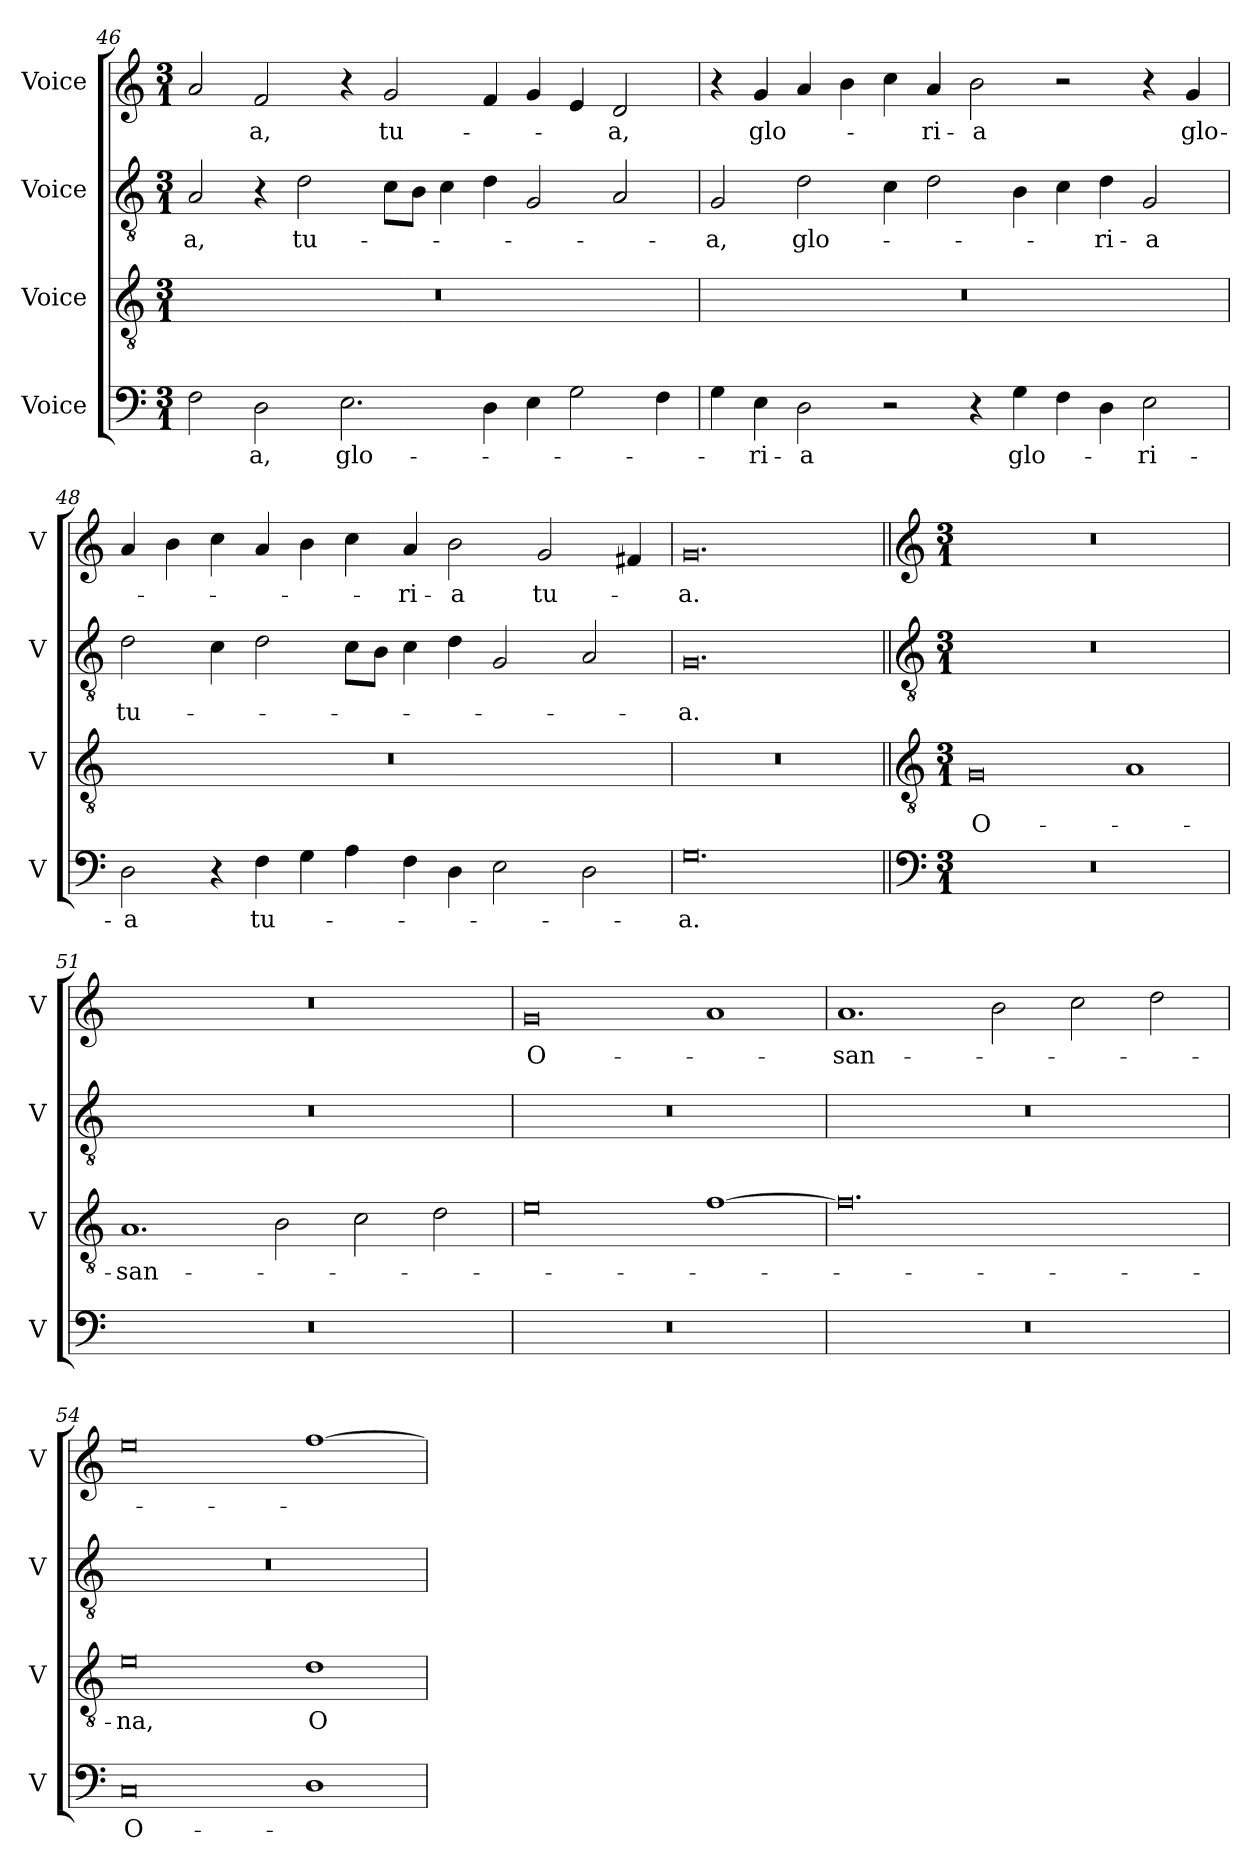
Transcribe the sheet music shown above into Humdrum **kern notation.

**kern	**text	**kern	**text	**kern	**text	**kern	**text
*part4	*part4	*part3	*part3	*part2	*part2	*part1	*part1
*staff4	*staff4	*staff3	*staff3	*staff2	*staff2	*staff1	*staff1
*I"Voice	*	*I"Voice	*	*I"Voice	*	*I"Voice	*
*I'V	*	*I'V	*	*I'V	*	*I'V	*
*clefF4	*	*clefGv2	*	*clefGv2	*	*clefG2	*
*k[]	*	*k[]	*	*k[]	*	*k[]	*
*M3/1	*	*M3/1	*	*M3/1	*	*M3/1	*
=46	=46	=46	=46	=46	=46	=46	=46
!	!	!	!	!	!LO:LY:b	!	!
2F\	.	0.r	.	2A/	-a,	2a/	.
!	!LO:LY:b	!	!	!	!	!	!LO:LY:b
2D\	-a,	.	.	4r	.	2f/	-a,
!	!	!	!	!	!LO:LY:b	!	!
.	.	.	.	2d\	tu-	.	.
!	!LO:LY:b	!	!	!	!	!	!
2.E\	glo-	.	.	.	.	4r	.
!	!	!	!	!	!	!	!LO:LY:b
.	.	.	.	8c\L	.	2g/	tu-
.	.	.	.	8B\J	.	.	.
.	.	.	.	4c\	.	.	.
4D\	.	.	.	4d\	.	4f/	.
4E\	.	.	.	2G/	.	4g/	.
2G\	.	.	.	.	.	4e/	.
!	!	!	!	!	!	!	!LO:LY:b
.	.	.	.	2A/	.	2d/	-a,
4F\	.	.	.	.	.	.	.
!!LO:PB:g=z
=47	=47	=47	=47	=47	=47	=47	=47
!	!	!	!	!	!LO:LY:b	!	!
4G\	.	0.r	.	2G/	-a,	4r	.
!	!LO:LY:b	!	!	!	!	!	!LO:LY:b
4E\	-ri-	.	.	.	.	4g/	glo-
!	!LO:LY:b	!	!	!	!LO:LY:b	!	!
2D\	-a	.	.	2d\	glo-	4a/	.
.	.	.	.	.	.	4b\	.
2r	.	.	.	4c\	.	4cc\	.
!	!	!	!	!	!	!	!LO:LY:b
.	.	.	.	2d\	.	4a/	-ri-
!	!	!	!	!	!	!	!LO:LY:b
4r	.	.	.	.	.	2b\	-a
!	!LO:LY:b	!	!	!	!	!	!
4G\	glo-	.	.	4B\	.	.	.
4F\	.	.	.	4c\	.	2r	.
!	!	!	!	!	!LO:LY:b	!	!
4D\	.	.	.	4d\	-ri-	.	.
!	!LO:LY:b	!	!	!	!LO:LY:b	!	!
2E\	-ri-	.	.	2G/	-a	4r	.
!	!	!	!	!	!	!	!LO:LY:b
.	.	.	.	.	.	4g/	glo-
=48	=48	=48	=48	=48	=48	=48	=48
!	!LO:LY:b	!	!	!	!LO:LY:b	!	!
2D\	-a	0.r	.	2d\	tu-	4a/	.
.	.	.	.	.	.	4b\	.
4r	.	.	.	4c\	.	4cc\	.
!	!LO:LY:b	!	!	!	!	!	!
4F\	tu-	.	.	2d\	.	4a/	.
4G\	.	.	.	.	.	4b\	.
4A\	.	.	.	8c\L	.	4cc\	.
.	.	.	.	8B\J	.	.	.
!	!	!	!	!	!	!	!LO:LY:b
4F\	.	.	.	4c\	.	4a/	-ri-
!	!	!	!	!	!	!	!LO:LY:b
4D\	.	.	.	4d\	.	2b\	-a
2E\	.	.	.	2G/	.	.	.
!	!	!	!	!	!	!	!LO:LY:b
.	.	.	.	.	.	2g/	tu-
2D\	.	.	.	2A/	.	.	.
.	.	.	.	.	.	4f#X/	.
!!LO:LB:g=z
=49	=49	=49	=49	=49	=49	=49	=49
!	!LO:LY:b	!	!	!	!LO:LY:b	!	!LO:LY:b
0.G	-a.	0.r	.	0.G	-a.	0.g	-a.
=50||	=50||	=50||	=50||	=50||	=50||	=50||	=50||
*clefF4	*	*clefGv2	*	*clefGv2	*	*clefG2	*
*M3/1	*	*M3/1	*	*M3/1	*	*M3/1	*
!	!	!	!LO:LY:b	!	!	!	!
0.r	.	0G	O-	0.r	.	0.r	.
.	.	1A	.	.	.	.	.
=51	=51	=51	=51	=51	=51	=51	=51
!	!	!	!LO:LY:b	!	!	!	!
0.r	.	1.A	-san-	0.r	.	0.r	.
.	.	2B\	.	.	.	.	.
.	.	2c\	.	.	.	.	.
.	.	2d\	.	.	.	.	.
=52	=52	=52	=52	=52	=52	=52	=52
!	!	!	!	!	!	!	!LO:LY:b
0.r	.	0e	.	0.r	.	0g	O-
.	.	[1f	.	.	.	1a	.
!!LO:LB:g=z
=53	=53	=53	=53	=53	=53	=53	=53
!	!	!	!	!	!	!	!LO:LY:b
0.r	.	0.f]	.	0.r	.	1.a	-san-
.	.	.	.	.	.	2b\	.
.	.	.	.	.	.	2cc\	.
.	.	.	.	.	.	2dd\	.
=54	=54	=54	=54	=54	=54	=54	=54
!	!LO:LY:b	!	!LO:LY:b	!	!	!	!
0C	O-	0e	-na,	0.r	.	0ee	.
!	!	!	!LO:LY:b	!	!	!	!
1D	.	1d	O-	.	.	[1ff	.
=	=	=	=	=	=	=	=
*-	*-	*-	*-	*-	*-	*-	*-
